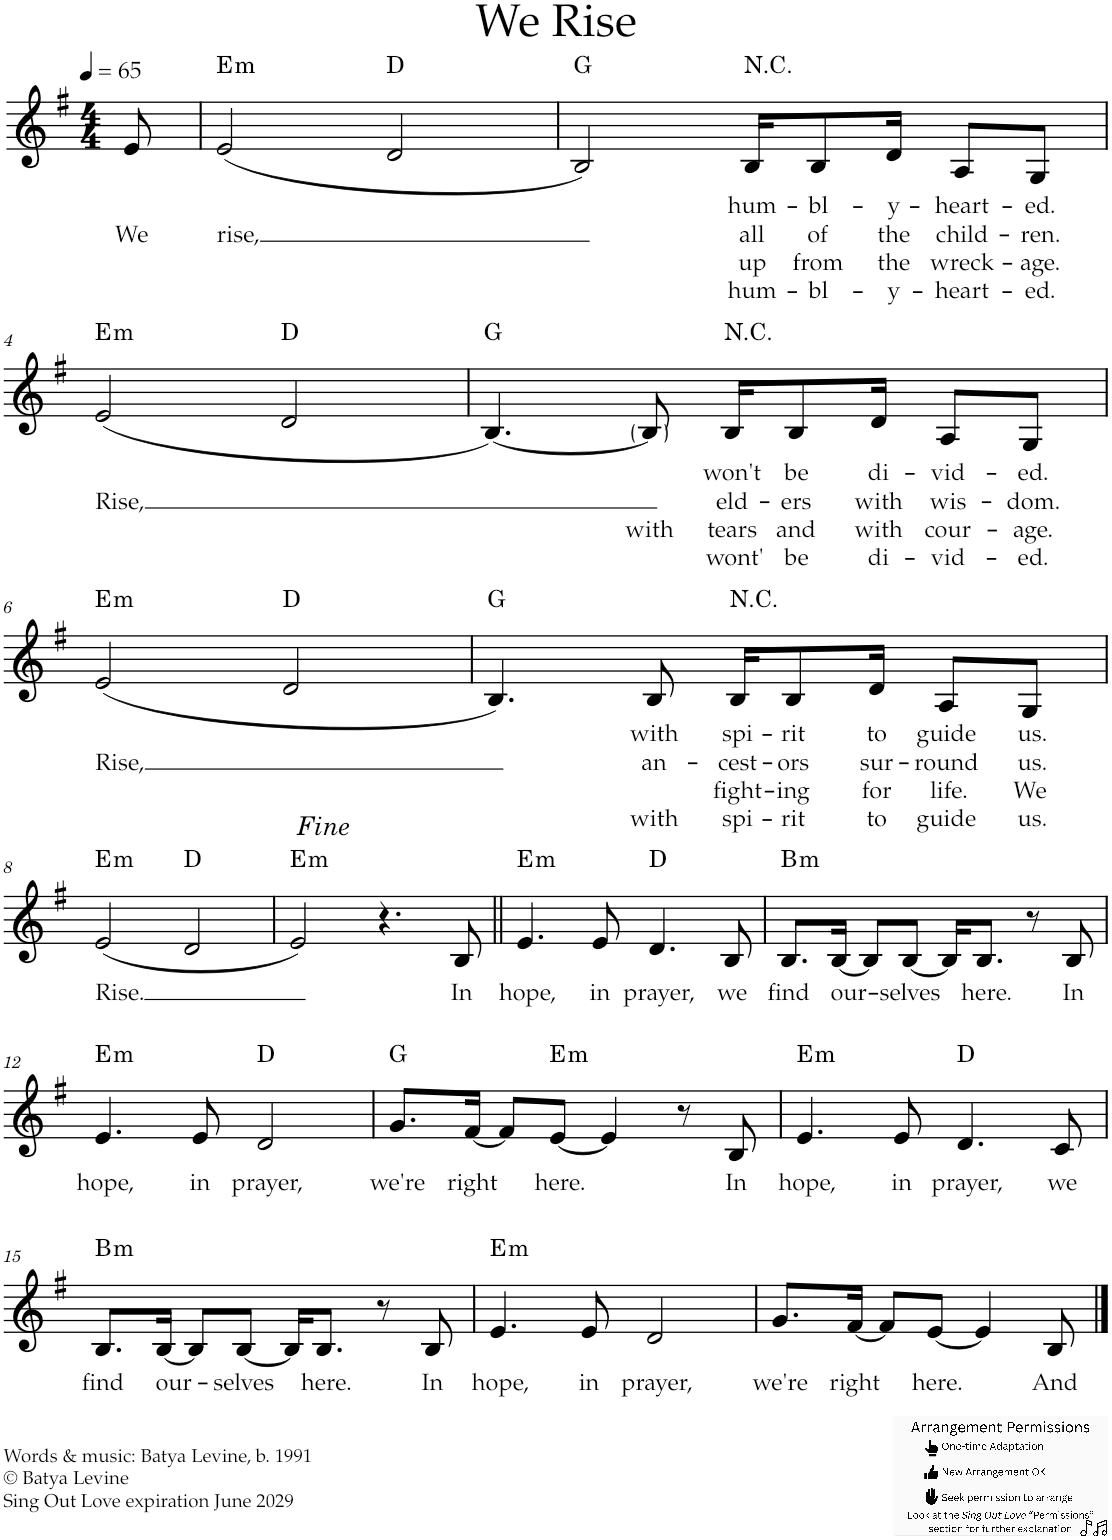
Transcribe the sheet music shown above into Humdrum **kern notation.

**kern	**text	**text	**text	**text	**harte
*part1	*part1	*part1	*part1	*part1	*part1
*staff1	*staff1	*staff1	*staff1	*staff1	*
*I"Oboe	*	*	*	*	*
*I'Ob.	*	*	*	*	*
*clefG2	*	*	*	*	*
*k[f#]	*	*	*	*	*
*M4/4	*	*	*	*	*
*MM65	*	*	*	*	*
=1	=1	=1	=1	=1	=1
!	!	!LO:LY:b	!	!	!
8e/	.	We	.	.	.
=2	=2	=2	=2	=2	=2
!	!	!LO:LY:b	!	!	!LO:H:kt=m
(2e/	.	rise,	.	.	E:min
2d/	.	.	.	.	D:maj
=3	=3	=3	=3	=3	=3
2B/)	.	.	.	.	G:maj
!	!LO:LY:b	!LO:LY:b	!LO:LY:b	!LO:LY:b	!LO:H:kt=N.C.
16B/KL	hum-	all	up	hum-	N
!	!LO:LY:b	!LO:LY:b	!LO:LY:b	!LO:LY:b	!
8B/	-bl-	of	from	-bl-	.
!	!LO:LY:b	!LO:LY:b	!LO:LY:b	!LO:LY:b	!
16d/Jk	-y-	the	the	-y-	.
!	!LO:LY:b	!LO:LY:b	!LO:LY:b	!LO:LY:b	!
8A/L	-heart-	child-	wreck-	-heart-	.
!	!LO:LY:b	!LO:LY:b	!LO:LY:b	!LO:LY:b	!
8G/J	-ed.	-ren.	-age.	-ed.	.
!!LO:LB:g=z
=4	=4	=4	=4	=4	=4
!	!	!LO:LY:b	!	!	!LO:H:kt=m
(2e/	.	Rise,	.	.	E:min
2d/	.	.	.	.	D:maj
=5	=5	=5	=5	=5	=5
[4.B/)	.	.	.	.	G:maj
!	!	!	!LO:LY:b	!	!
8B/]	.	.	with	.	.
!	!LO:LY:b	!LO:LY:b	!LO:LY:b	!LO:LY:b	!LO:H:kt=N.C.
16B/KL	won't	eld-	tears	wont'	N
!	!LO:LY:b	!LO:LY:b	!LO:LY:b	!LO:LY:b	!
8B/	be	-ers	and	be	.
!	!LO:LY:b	!LO:LY:b	!LO:LY:b	!LO:LY:b	!
16d/Jk	di-	with	with	di-	.
!	!LO:LY:b	!LO:LY:b	!LO:LY:b	!LO:LY:b	!
8A/L	-vid-	wis-	cour-	-vid-	.
!	!LO:LY:b	!LO:LY:b	!LO:LY:b	!LO:LY:b	!
8G/J	-ed.	-dom.	-age.	-ed.	.
!!LO:LB:g=z
=6	=6	=6	=6	=6	=6
!	!	!LO:LY:b	!	!	!LO:H:kt=m
(2e/	.	Rise,	.	.	E:min
2d/	.	.	.	.	D:maj
=7	=7	=7	=7	=7	=7
4.B/)	.	.	.	.	G:maj
!	!LO:LY:b	!LO:LY:b	!	!LO:LY:b	!
8B/	with	an-	.	with	.
!	!LO:LY:b	!LO:LY:b	!LO:LY:b	!LO:LY:b	!LO:H:kt=N.C.
16B/KL	spi-	-cest-	fight-	spi-	N
!	!LO:LY:b	!LO:LY:b	!LO:LY:b	!LO:LY:b	!
8B/	-rit	-ors	-ing	-rit	.
!	!LO:LY:b	!LO:LY:b	!LO:LY:b	!LO:LY:b	!
16d/Jk	to	sur-	for	to	.
!	!LO:LY:b	!LO:LY:b	!LO:LY:b	!LO:LY:b	!
8A/L	guide	-round	life.	guide	.
!	!LO:LY:b	!LO:LY:b	!LO:LY:b	!LO:LY:b	!
8G/J	us.	us.	We	us.	.
!!LO:LB:g=z
=8	=8	=8	=8	=8	=8
!	!LO:LY:b	!	!	!	!LO:H:kt=m
(2e/	Rise.	.	.	.	E:min
2d/	.	.	.	.	D:maj
=9	=9	=9	=9	=9	=9
2e/)	.	.	.	.	E:min
4.r	.	.	.	.	.
!	!LO:LY:b	!	!	!	!
8B/	In	.	.	.	.
!LO:TX:a:t=<i>Fine</i>	!	!	!	!	!LO:H:kt=m
=10||	=10||	=10||	=10||	=10||	=10||
!	!LO:LY:b	!	!	!	!LO:H:kt=m
4.e/	hope,	.	.	.	E:min
!	!LO:LY:b	!	!	!	!
8e/	in	.	.	.	.
!	!LO:LY:b	!	!	!	!
4.d/	prayer,	.	.	.	D:maj
!	!LO:LY:b	!	!	!	!
8B/	we	.	.	.	.
=11	=11	=11	=11	=11	=11
!	!LO:LY:b	!	!	!	!LO:H:kt=m
8.B/L	find	.	.	.	B:min
!	!LO:LY:b	!	!	!	!
[16B/Jk	our-	.	.	.	.
8B/L]	.	.	.	.	.
!	!LO:LY:b	!	!	!	!
[8B/J	-selves	.	.	.	.
16B/KL]	.	.	.	.	.
!	!LO:LY:b	!	!	!	!
8.B/J	here.	.	.	.	.
8r	.	.	.	.	.
!	!LO:LY:b	!	!	!	!
8B/	In	.	.	.	.
!!LO:LB:g=z
=12	=12	=12	=12	=12	=12
!	!LO:LY:b	!	!	!	!LO:H:kt=m
4.e/	hope,	.	.	.	E:min
!	!LO:LY:b	!	!	!	!
8e/	in	.	.	.	.
!	!LO:LY:b	!	!	!	!
2d/	prayer,	.	.	.	D:maj
=13	=13	=13	=13	=13	=13
!	!LO:LY:b	!	!	!	!
8.g/L	we're	.	.	.	G:maj
!	!LO:LY:b	!	!	!	!
[16f#/Jk	right	.	.	.	.
8f#/L]	.	.	.	.	.
!	!LO:LY:b	!	!	!	!LO:H:kt=m
[8e/J	here.	.	.	.	E:min
4e/]	.	.	.	.	.
8r	.	.	.	.	.
!	!LO:LY:b	!	!	!	!
8B/	In	.	.	.	.
=14	=14	=14	=14	=14	=14
!	!LO:LY:b	!	!	!	!LO:H:kt=m
4.e/	hope,	.	.	.	E:min
!	!LO:LY:b	!	!	!	!
8e/	in	.	.	.	.
!	!LO:LY:b	!	!	!	!
4.d/	prayer,	.	.	.	D:maj
!	!LO:LY:b	!	!	!	!
8c/	we	.	.	.	.
!!LO:LB:g=z
=15	=15	=15	=15	=15	=15
!	!LO:LY:b	!	!	!	!LO:H:kt=m
8.B/L	find	.	.	.	B:min
!	!LO:LY:b	!	!	!	!
[16B/Jk	our-	.	.	.	.
8B/L]	.	.	.	.	.
!	!LO:LY:b	!	!	!	!
[8B/J	-selves	.	.	.	.
16B/KL]	.	.	.	.	.
!	!LO:LY:b	!	!	!	!
8.B/J	here.	.	.	.	.
8r	.	.	.	.	.
!	!LO:LY:b	!	!	!	!
8B/	In	.	.	.	.
=16	=16	=16	=16	=16	=16
!	!LO:LY:b	!	!	!	!LO:H:kt=m
4.e/	hope,	.	.	.	E:min
!	!LO:LY:b	!	!	!	!
8e/	in	.	.	.	.
!	!LO:LY:b	!	!	!	!
2d/	prayer,	.	.	.	.
=17	=17	=17	=17	=17	=17
!	!LO:LY:b	!	!	!	!
8.g/L	we're	.	.	.	.
!	!LO:LY:b	!	!	!	!
[16f#/Jk	right	.	.	.	.
8f#/L]	.	.	.	.	.
!	!LO:LY:b	!	!	!	!
[8e/J	here.	.	.	.	.
4e/]	.	.	.	.	.
!	!LO:LY:b	!	!	!	!
8B/	And	.	.	.	.
==	==	==	==	==	==
*-	*-	*-	*-	*-	*-
